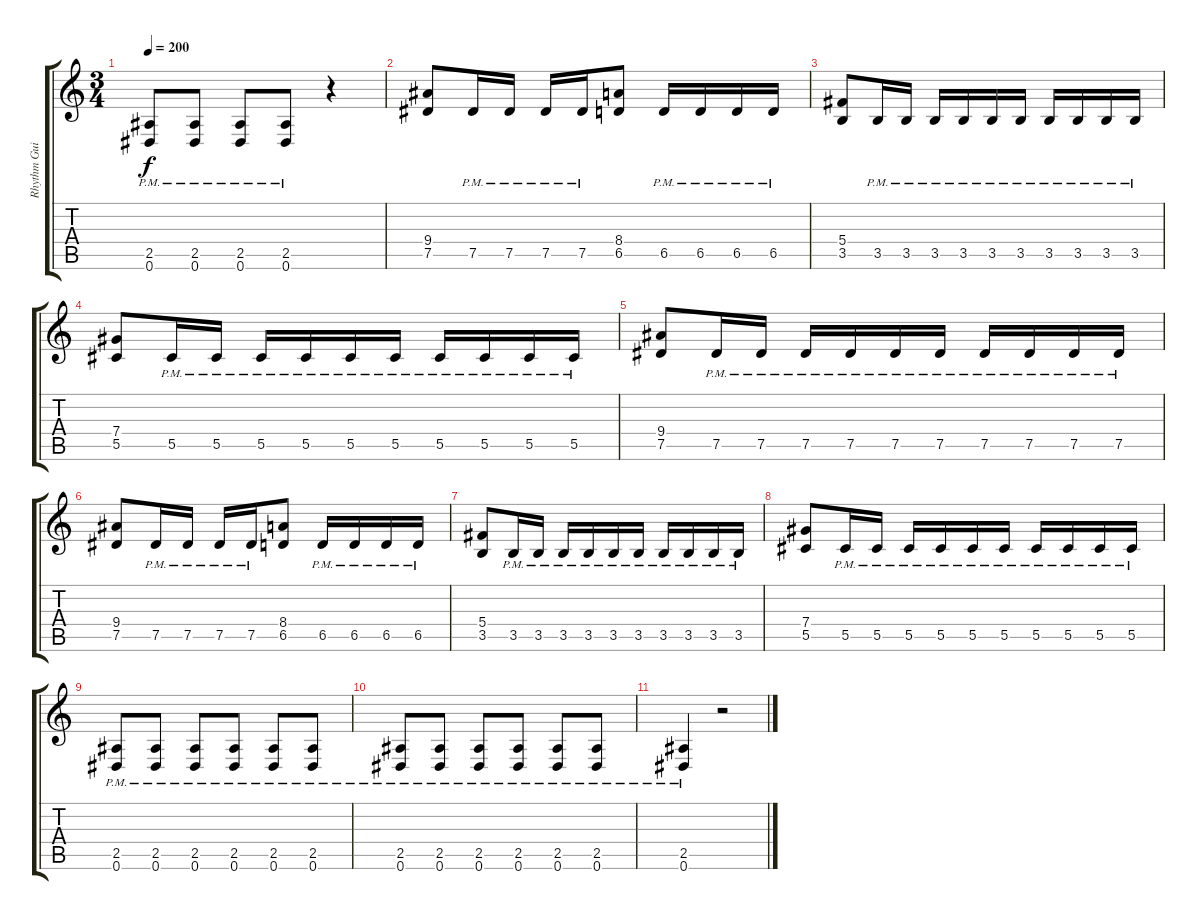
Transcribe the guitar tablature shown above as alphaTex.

\track ("Rhythm Guitar" "Rhythm Gui") {instrument acousticguitarsteel}
\staff {score tabs}
\tuning (Eb4 Bb3 Gb3 Db3 Ab2 Eb2) {hide}
\ts (3 4)
\tempo 200
\clef g2
\ks c
(2.5{pm} 0.6{pm}).8{dy f} (2.5{pm} 0.6{pm}).8 (2.5{pm} 0.6{pm}).8 (2.5{pm} 0.6{pm}).8 r.4 |
(9.4 7.5).8 7.5{pm}.16 7.5{pm}.16 7.5{pm}.16 7.5{pm}.16 (8.4 6.5).8 6.5{pm}.16 6.5{pm}.16 6.5{pm}.16 6.5{pm}.16 |
(5.4 3.5).8 3.5{pm}.16 3.5{pm}.16 3.5{pm}.16 3.5{pm}.16 3.5{pm}.16 3.5{pm}.16 3.5{pm}.16 3.5{pm}.16 3.5{pm}.16 3.5{pm}.16 |
(7.4 5.5).8 5.5{pm}.16 5.5{pm}.16 5.5{pm}.16 5.5{pm}.16 5.5{pm}.16 5.5{pm}.16 5.5{pm}.16 5.5{pm}.16 5.5{pm}.16 5.5{pm}.16 |
(9.4 7.5).8 7.5{pm}.16 7.5{pm}.16 7.5{pm}.16 7.5{pm}.16 7.5{pm}.16 7.5{pm}.16 7.5{pm}.16 7.5{pm}.16 7.5{pm}.16 7.5{pm}.16 |
(9.4 7.5).8 7.5{pm}.16 7.5{pm}.16 7.5{pm}.16 7.5{pm}.16 (8.4 6.5).8 6.5{pm}.16 6.5{pm}.16 6.5{pm}.16 6.5{pm}.16 |
(5.4 3.5).8 3.5{pm}.16 3.5{pm}.16 3.5{pm}.16 3.5{pm}.16 3.5{pm}.16 3.5{pm}.16 3.5{pm}.16 3.5{pm}.16 3.5{pm}.16 3.5{pm}.16 |
(7.4 5.5).8 5.5{pm}.16 5.5{pm}.16 5.5{pm}.16 5.5{pm}.16 5.5{pm}.16 5.5{pm}.16 5.5{pm}.16 5.5{pm}.16 5.5{pm}.16 5.5{pm}.16 |
(2.5{pm} 0.6{pm}).8 (2.5{pm} 0.6{pm}).8 (2.5{pm} 0.6{pm}).8 (2.5{pm} 0.6{pm}).8 (2.5{pm} 0.6{pm}).8 (2.5{pm} 0.6{pm}).8 |
(2.5{pm} 0.6{pm}).8 (2.5{pm} 0.6{pm}).8 (2.5{pm} 0.6{pm}).8 (2.5{pm} 0.6{pm}).8 (2.5{pm} 0.6{pm}).8 (2.5{pm} 0.6{pm}).8 |
(2.5{pm} 0.6{pm}).4 r.2
